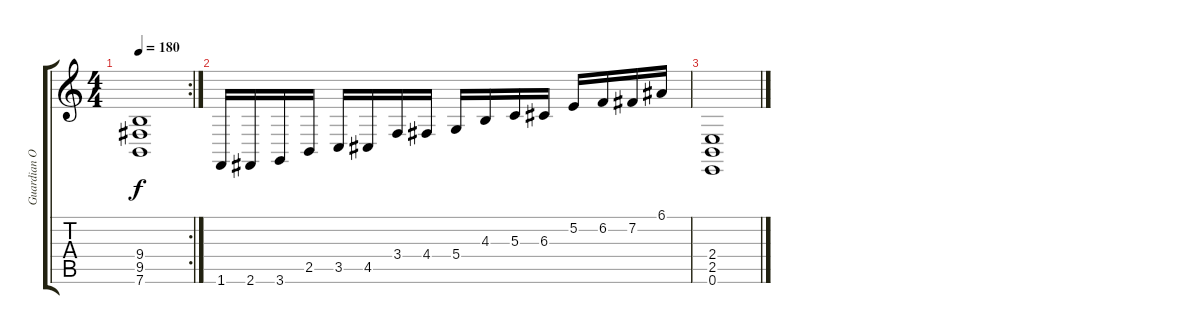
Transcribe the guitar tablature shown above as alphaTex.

\track ("Guardian Of Metzgel" "Guardian O") {instrument synthstrings1}
\staff {score tabs}
\tuning (E4 B3 G3 D3 A2 E2) {hide}
\rc 2
\ts (4 4)
\tempo 180
\clef g2
\ks c
(9.4 9.5 7.6).1{dy f} |
1.6.16 2.6.16 3.6.16 2.5.16 3.5.16 4.5.16 3.4.16 4.4.16 5.4.16 4.3.16 5.3.16 6.3.16 5.2.16 6.2.16 7.2.16 6.1.16 |
(2.4 2.5 0.6).1
